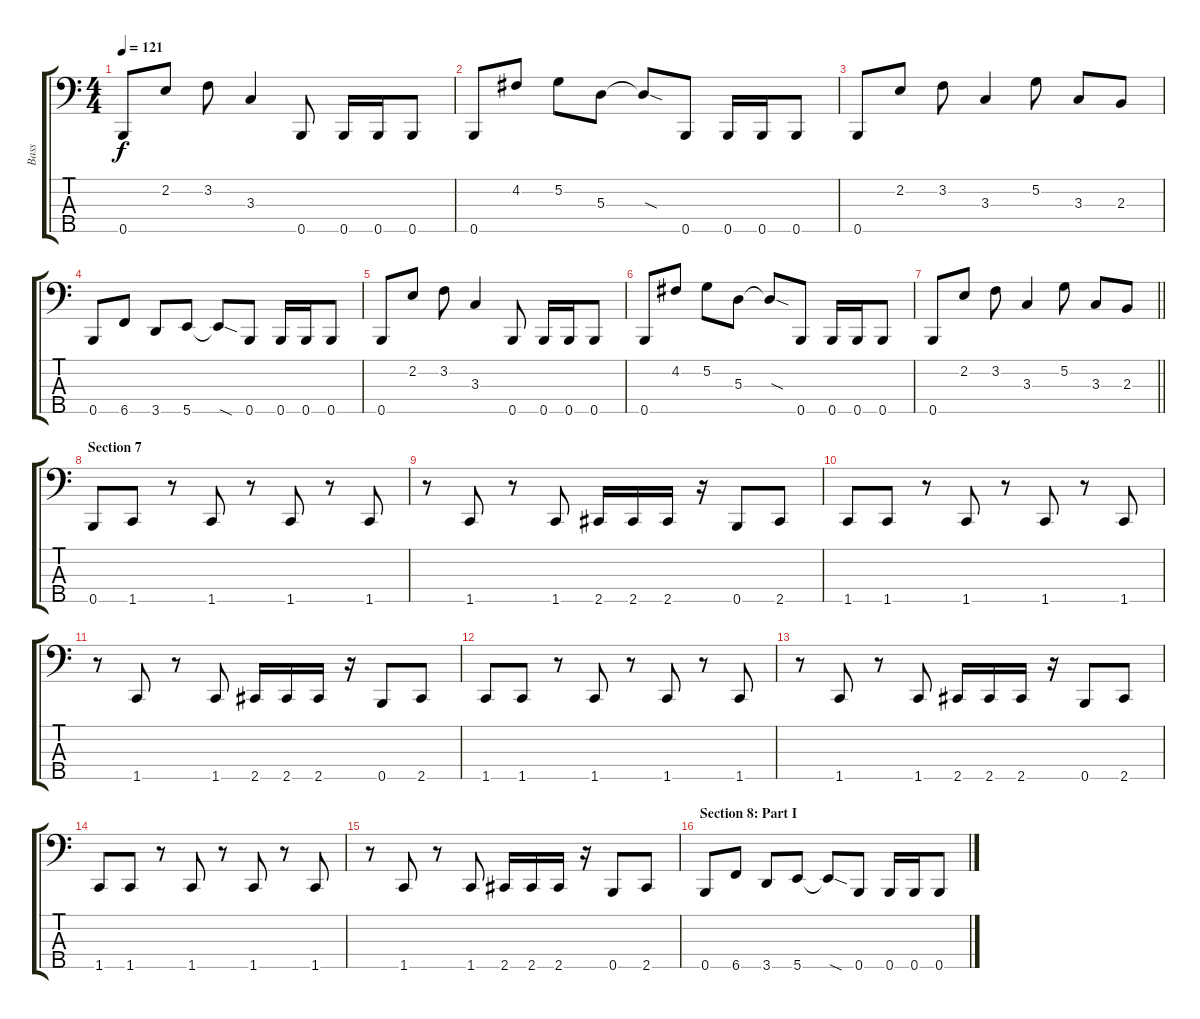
\track ("Bass" "Bass") {instrument electricbasspick}
\staff {score tabs}
\tuning (G2 D2 A1 E1 B0) {hide}
\ts (4 4)
\tempo 121
\clef f4
\ks c
0.5.8{dy f} 2.2.8 3.2.8 3.3.4 0.5.8 0.5.16 0.5.16 0.5.8 |
0.5.8 4.2.8 5.2.8 5.3.8 5.3{sod t}.8 0.5.8 0.5.16 0.5.16 0.5.8 |
0.5.8 2.2.8 3.2.8 3.3.4 5.2.8 3.3.8 2.3.8 |
0.5.8 6.5.8 3.5.8 5.5.8 5.5{sod t}.8 0.5.8 0.5.16 0.5.16 0.5.8 |
0.5.8 2.2.8 3.2.8 3.3.4 0.5.8 0.5.16 0.5.16 0.5.8 |
0.5.8 4.2.8 5.2.8 5.3.8 5.3{sod t}.8 0.5.8 0.5.16 0.5.16 0.5.8 |
\barLineRight lightlight
0.5.8 2.2.8 3.2.8 3.3.4 5.2.8 3.3.8 2.3.8 |
\section ("" "Section 7")
0.5.8 1.5.8 r.8 1.5.8 r.8 1.5.8 r.8 1.5.8 |
r.8 1.5.8 r.8 1.5.8 2.5.16 2.5.16 2.5.16 r.16 0.5.8 2.5.8 |
1.5.8 1.5.8 r.8 1.5.8 r.8 1.5.8 r.8 1.5.8 |
r.8 1.5.8 r.8 1.5.8 2.5.16 2.5.16 2.5.16 r.16 0.5.8 2.5.8 |
1.5.8 1.5.8 r.8 1.5.8 r.8 1.5.8 r.8 1.5.8 |
r.8 1.5.8 r.8 1.5.8 2.5.16 2.5.16 2.5.16 r.16 0.5.8 2.5.8 |
1.5.8 1.5.8 r.8 1.5.8 r.8 1.5.8 r.8 1.5.8 |
r.8 1.5.8 r.8 1.5.8 2.5.16 2.5.16 2.5.16 r.16 0.5.8 2.5.8 |
\section ("" "Section 8: Part I")
0.5.8 6.5.8 3.5.8 5.5.8 5.5{sod t}.8 0.5.8 0.5.16 0.5.16 0.5.8
